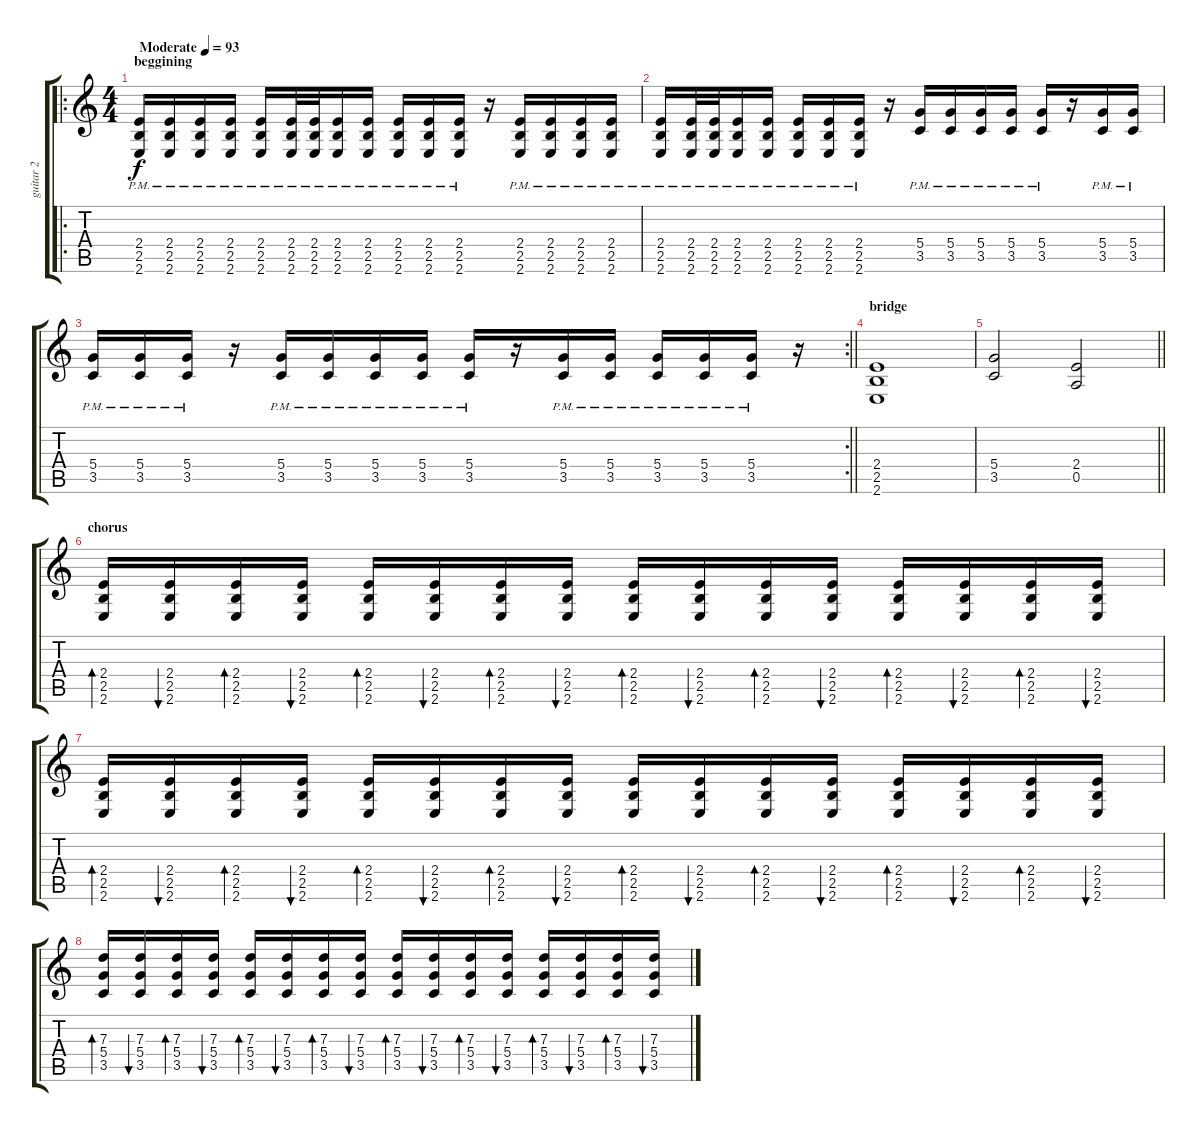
\track ("guitar 2" "guitar 2") {instrument distortionguitar}
\staff {score tabs}
\tuning (E4 B3 G3 D3 A2 D2) {hide}
\ro
\ts (4 4)
\section ("" "beggining")
\tempo (93 "Moderate")
\clef g2
\ks c
(2.4{pm} 2.5{pm} 2.6{pm}).16{dy f instrument distortionguitar} (2.4{pm} 2.5{pm} 2.6{pm}).16 (2.4{pm} 2.5{pm} 2.6{pm}).16 (2.4{pm} 2.5{pm} 2.6{pm}).16 (2.4{pm} 2.5{pm} 2.6{pm}).16 (2.4{pm} 2.5{pm} 2.6{pm}).32 (2.4{pm} 2.5{pm} 2.6{pm}).32 (2.4{pm} 2.5{pm} 2.6{pm}).16 (2.4{pm} 2.5{pm} 2.6{pm}).16 (2.4{pm} 2.5{pm} 2.6{pm}).16 (2.4{pm} 2.5{pm} 2.6{pm}).16 (2.4{pm} 2.5{pm} 2.6{pm}).16 r.16 (2.4{pm} 2.5{pm} 2.6{pm}).16 (2.4{pm} 2.5{pm} 2.6{pm}).16 (2.4{pm} 2.5{pm} 2.6{pm}).16 (2.4{pm} 2.5{pm} 2.6{pm}).16 |
(2.4{pm} 2.5{pm} 2.6{pm}).16 (2.4{pm} 2.5{pm} 2.6{pm}).32 (2.4{pm} 2.5{pm} 2.6{pm}).32 (2.4{pm} 2.5{pm} 2.6{pm}).16 (2.4{pm} 2.5{pm} 2.6{pm}).16 (2.4{pm} 2.5{pm} 2.6{pm}).16 (2.4{pm} 2.5{pm} 2.6{pm}).16 (2.4{pm} 2.5{pm} 2.6{pm}).16 r.16 (5.4{pm} 3.5{pm}).16 (5.4{pm} 3.5{pm}).16 (5.4{pm} 3.5{pm}).16 (5.4{pm} 3.5{pm}).16 (5.4{pm} 3.5{pm}).16 r.16 (5.4{pm} 3.5{pm}).16 (5.4{pm} 3.5{pm}).16 |
\rc 2
\barLineRight lightlight
(5.4{pm} 3.5{pm}).16 (5.4{pm} 3.5{pm}).16 (5.4{pm} 3.5{pm}).16 r.16 (5.4{pm} 3.5{pm}).16 (5.4{pm} 3.5{pm}).16 (5.4{pm} 3.5{pm}).16 (5.4{pm} 3.5{pm}).16 (5.4{pm} 3.5{pm}).16 r.16 (5.4{pm} 3.5{pm}).16 (5.4{pm} 3.5{pm}).16 (5.4{pm} 3.5{pm}).16 (5.4{pm} 3.5{pm}).16 (5.4{pm} 3.5{pm}).16 r.16 |
\section ("" "bridge")
(2.4 2.5 2.6).1 |
\barLineRight lightlight
(5.4 3.5).2 (2.4 0.5).2 |
\section ("" "chorus")
(2.4 2.5 2.6).16{bd 60} (2.4 2.5 2.6).16{bu 60} (2.4 2.5 2.6).16{bd 60} (2.4 2.5 2.6).16{bu 60} (2.4 2.5 2.6).16{bd 60} (2.4 2.5 2.6).16{bu 60} (2.4 2.5 2.6).16{bd 60} (2.4 2.5 2.6).16{bu 60} (2.4 2.5 2.6).16{bd 60} (2.4 2.5 2.6).16{bu 60} (2.4 2.5 2.6).16{bd 60} (2.4 2.5 2.6).16{bu 60} (2.4 2.5 2.6).16{bd 60} (2.4 2.5 2.6).16{bu 60} (2.4 2.5 2.6).16{bd 60} (2.4 2.5 2.6).16{bu 60} |
(2.4 2.5 2.6).16{bd 60} (2.4 2.5 2.6).16{bu 60} (2.4 2.5 2.6).16{bd 60} (2.4 2.5 2.6).16{bu 60} (2.4 2.5 2.6).16{bd 60} (2.4 2.5 2.6).16{bu 60} (2.4 2.5 2.6).16{bd 60} (2.4 2.5 2.6).16{bu 60} (2.4 2.5 2.6).16{bd 60} (2.4 2.5 2.6).16{bu 60} (2.4 2.5 2.6).16{bd 60} (2.4 2.5 2.6).16{bu 60} (2.4 2.5 2.6).16{bd 60} (2.4 2.5 2.6).16{bu 60} (2.4 2.5 2.6).16{bd 60} (2.4 2.5 2.6).16{bu 60} |
(7.3 5.4 3.5).16{bd 60} (7.3 5.4 3.5).16{bu 60} (7.3 5.4 3.5).16{bd 60} (7.3 5.4 3.5).16{bu 60} (7.3 5.4 3.5).16{bd 60} (7.3 5.4 3.5).16{bu 60} (7.3 5.4 3.5).16{bd 60} (7.3 5.4 3.5).16{bu 60} (7.3 5.4 3.5).16{bd 60} (7.3 5.4 3.5).16{bu 60} (7.3 5.4 3.5).16{bd 60} (7.3 5.4 3.5).16{bu 60} (7.3 5.4 3.5).16{bd 60} (7.3 5.4 3.5).16{bu 60} (7.3 5.4 3.5).16{bd 60} (7.3 5.4 3.5).16{bu 60}
